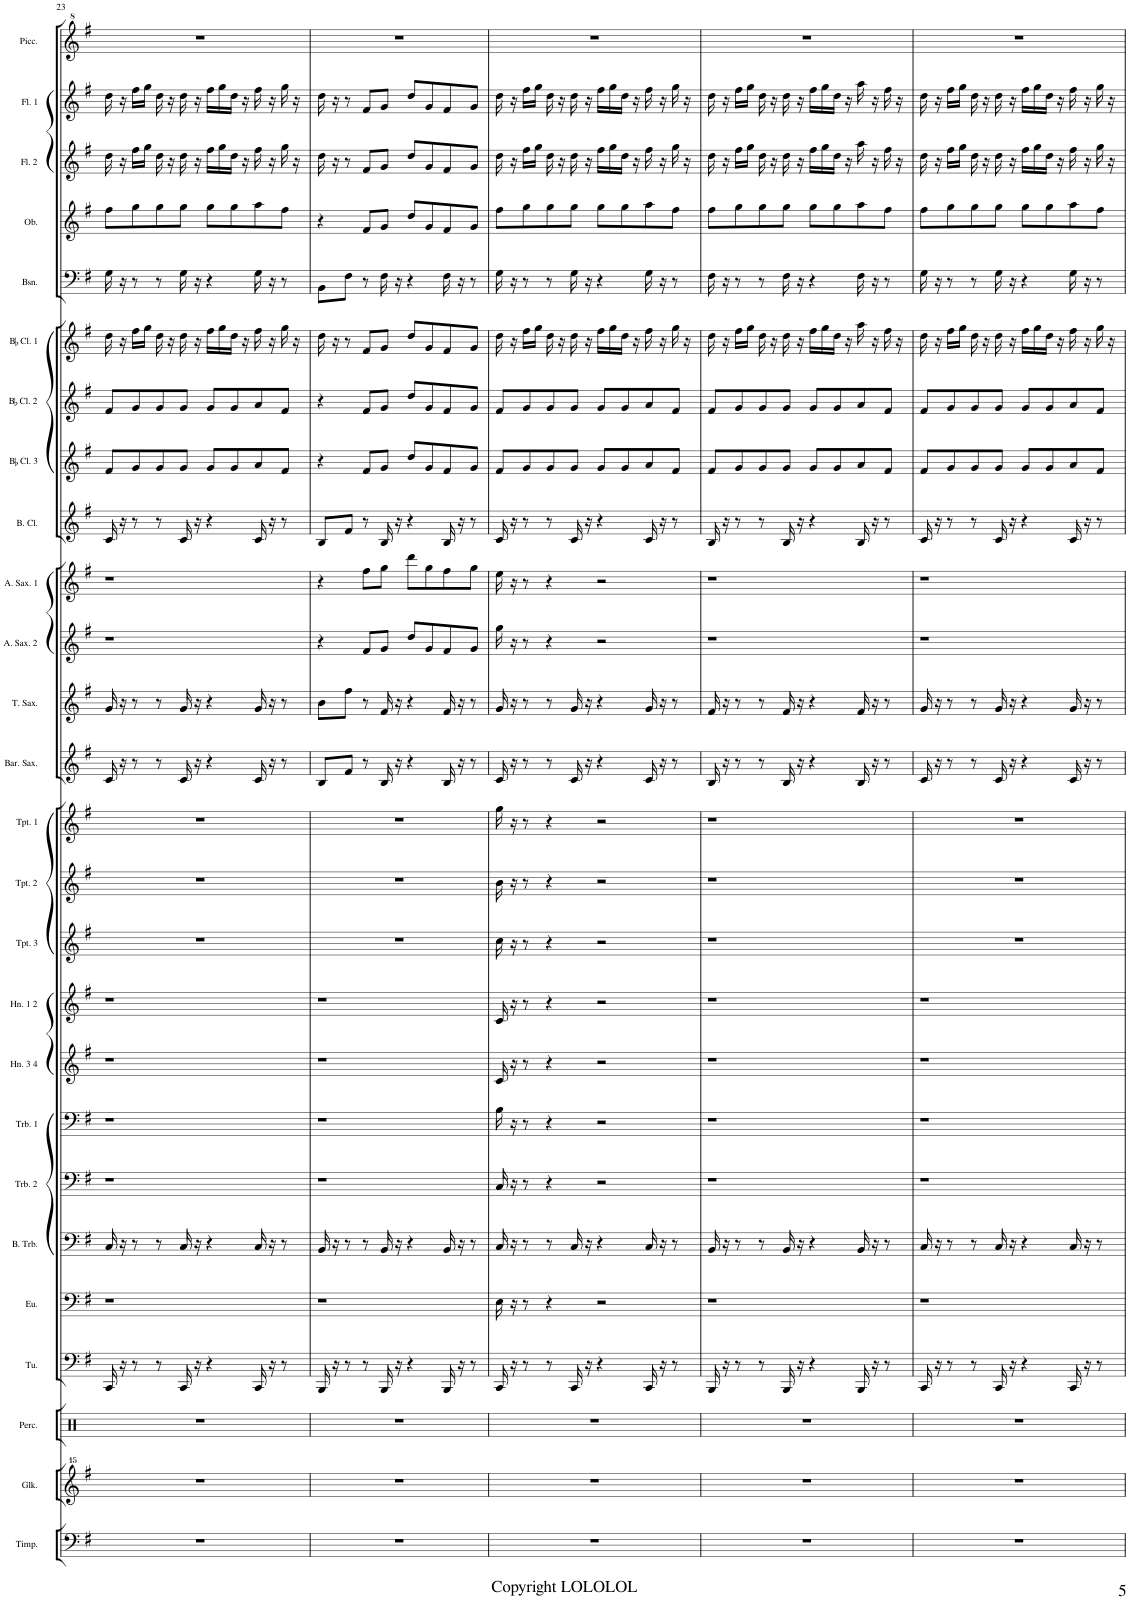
**kern	**kern	**kern	**kern	**kern	**kern	**kern	**kern	**kern	**kern	**kern	**kern	**kern	**kern	**kern	**kern	**kern	**kern	**kern	**kern	**kern	**kern	**kern	**kern	**kern	**kern
*part26	*part25	*part24	*part23	*part22	*part21	*part20	*part19	*part18	*part17	*part16	*part15	*part14	*part13	*part12	*part11	*part10	*part9	*part8	*part7	*part6	*part5	*part4	*part3	*part2	*part1
*staff26	*staff25	*staff24	*staff23	*staff22	*staff21	*staff20	*staff19	*staff18	*staff17	*staff16	*staff15	*staff14	*staff13	*staff12	*staff11	*staff10	*staff9	*staff8	*staff7	*staff6	*staff5	*staff4	*staff3	*staff2	*staff1
*I"Timpani	*I"Glockenspiel	*I"Percussion	*I"Tuba	*I"Euphonium	*I"Bass Trombone	*I"Trombone 2	*I"Trombone 1	*I"Horn 3 4	*I"Horn 1 2	*I"BaccidentalFlat Trumpet 3	*I"BaccidentalFlat Trumpet 2	*I"BaccidentalFlat Trumpet 1	*I"Baritone Saxophone	*I"Tenor Saxophone	*I"Alto Saxophone 2	*I"Alto Saxophone 1	*I"Bass Clarinet	*I"BaccidentalFlat Clarinet 3	*I"BaccidentalFlat Clarinet 2	*I"BaccidentalFlat Clarinet 1	*I"Bassoon	*I"Oboe	*I"Flute 2	*I"Flute 1	*I"Piccolo
*I'Timp.	*I'Glk.	*I'Perc.	*I'Tu.	*I'Eu.	*I'B. Trb.	*I'Trb. 2	*I'Trb. 1	*I'Hn. 3 4	*I'Hn. 1 2	*I'Tpt. 3	*I'Tpt. 2	*I'Tpt. 1	*I'Bar. Sax.	*I'T. Sax.	*I'A. Sax. 2	*I'A. Sax. 1	*I'B. Cl.	*I'BaccidentalFlat Cl. 3	*I'BaccidentalFlat Cl. 2	*I'BaccidentalFlat Cl. 1	*I'Bsn.	*I'Ob.	*I'Fl. 2	*I'Fl. 1	*I'Picc.
!!LO:PB:g=z
*clefF4	*clefG^^2	*clefX	*clefF4	*clefF4	*clefF4	*clefF4	*clefF4	*clefG2	*clefG2	*clefG2	*clefG2	*clefG2	*clefG2	*clefG2	*clefG2	*clefG2	*clefG2	*clefG2	*clefG2	*clefG2	*clefF4	*clefG2	*clefG2	*clefG2	*clefG^2
*	*	*	*	*	*	*	*	*ITrd4c7	*ITrd4c7	*ITrd1c2	*ITrd1c2	*ITrd1c2	*ITrd12c21	*ITrd8c14	*ITrd5c9	*ITrd5c9	*ITrd8c14	*ITrd1c2	*ITrd1c2	*ITrd1c2	*	*	*	*	*ITrd-7c-12
*k[f#]	*k[f#]	*k[f#]	*k[f#]	*k[f#]	*k[f#]	*k[f#]	*k[f#]	*k[f#]	*k[f#]	*k[f#]	*k[f#]	*k[f#]	*k[f#]	*k[f#]	*k[f#]	*k[f#]	*k[f#]	*k[f#]	*k[f#]	*k[f#]	*k[f#]	*k[f#]	*k[f#]	*k[f#]	*k[f#]
*M4/4	*M4/4	*M4/4	*M4/4	*M4/4	*M4/4	*M4/4	*M4/4	*M4/4	*M4/4	*M4/4	*M4/4	*M4/4	*M4/4	*M4/4	*M4/4	*M4/4	*M4/4	*M4/4	*M4/4	*M4/4	*M4/4	*M4/4	*M4/4	*M4/4	*M4/4
=23	=23	=23	=23	=23	=23	=23	=23	=23	=23	=23	=23	=23	=23	=23	=23	=23	=23	=23	=23	=23	=23	=23	=23	=23	=23
1r	1r	1r	16CC/	1r	16C/	1r	1r	1r	1r	1r	1r	1r	16c/	16g/	1r	1r	16c/	8f#/L	8f#/L	16dd\	16G\	8ff#\L	16dd\	16dd\	1r
.	.	.	16r	.	16r	.	.	.	.	.	.	.	16r	16r	.	.	16r	.	.	16r	16r	.	16r	16r	.
.	.	.	8r	.	8r	.	.	.	.	.	.	.	8r	8r	.	.	8r	8g/	8g/	16ff#\LL	8r	8gg\	16ff#\LL	16ff#\LL	.
.	.	.	.	.	.	.	.	.	.	.	.	.	.	.	.	.	.	.	.	16gg\JJ	.	.	16gg\JJ	16gg\JJ	.
.	.	.	8r	.	8r	.	.	.	.	.	.	.	8r	8r	.	.	8r	8g/	8g/	16dd\	8r	8gg\	16dd\	16dd\	.
.	.	.	.	.	.	.	.	.	.	.	.	.	.	.	.	.	.	.	.	16r	.	.	16r	16r	.
.	.	.	16CC/	.	16C/	.	.	.	.	.	.	.	16c/	16g/	.	.	16c/	8g/J	8g/J	16dd\	16G\	8gg\J	16dd\	16dd\	.
.	.	.	16r	.	16r	.	.	.	.	.	.	.	16r	16r	.	.	16r	.	.	16r	16r	.	16r	16r	.
.	.	.	4r	.	4r	.	.	.	.	.	.	.	4r	4r	.	.	4r	8g/L	8g/L	16ff#\LL	4r	8gg\L	16ff#\LL	16ff#\LL	.
.	.	.	.	.	.	.	.	.	.	.	.	.	.	.	.	.	.	.	.	16gg\	.	.	16gg\	16gg\	.
.	.	.	.	.	.	.	.	.	.	.	.	.	.	.	.	.	.	8g/	8g/	16dd\JJ	.	8gg\	16dd\JJ	16dd\JJ	.
.	.	.	.	.	.	.	.	.	.	.	.	.	.	.	.	.	.	.	.	16r	.	.	16r	16r	.
.	.	.	16CC/	.	16C/	.	.	.	.	.	.	.	16c/	16g/	.	.	16c/	8a/	8a/	16ff#\	16G\	8aa\	16ff#\	16ff#\	.
.	.	.	16r	.	16r	.	.	.	.	.	.	.	16r	16r	.	.	16r	.	.	16r	16r	.	16r	16r	.
.	.	.	8r	.	8r	.	.	.	.	.	.	.	8r	8r	.	.	8r	8f#/J	8f#/J	16gg\	8r	8ff#\J	16gg\	16gg\	.
.	.	.	.	.	.	.	.	.	.	.	.	.	.	.	.	.	.	.	.	16r	.	.	16r	16r	.
=24	=24	=24	=24	=24	=24	=24	=24	=24	=24	=24	=24	=24	=24	=24	=24	=24	=24	=24	=24	=24	=24	=24	=24	=24	=24
1r	1r	1r	16BBB/	1r	16BB/	1r	1r	1r	1r	1r	1r	1r	8B/L	8b\L	4r	4r	8B/L	4r	4r	16dd\	8BB\L	4r	16dd\	16dd\	1r
.	.	.	16r	.	16r	.	.	.	.	.	.	.	.	.	.	.	.	.	.	16r	.	.	16r	16r	.
.	.	.	8r	.	8r	.	.	.	.	.	.	.	8f#/J	8ff#\J	.	.	8f#/J	.	.	8r	8F#\J	.	8r	8r	.
.	.	.	8r	.	8r	.	.	.	.	.	.	.	8r	8r	8f#/L	8ff#\L	8r	8f#/L	8f#/L	8f#/L	8r	8f#/L	8f#/L	8f#/L	.
.	.	.	16BBB/	.	16BB/	.	.	.	.	.	.	.	16B/	16f#/	8g/J	8gg\J	16B/	8g/J	8g/J	8g/J	16F#\	8g/J	8g/J	8g/J	.
.	.	.	16r	.	16r	.	.	.	.	.	.	.	16r	16r	.	.	16r	.	.	.	16r	.	.	.	.
.	.	.	4r	.	4r	.	.	.	.	.	.	.	4r	4r	8dd/L	8ddd\L	4r	8dd/L	8dd/L	8dd/L	4r	8dd/L	8dd/L	8dd/L	.
.	.	.	.	.	.	.	.	.	.	.	.	.	.	.	8g/	8gg\	.	8g/	8g/	8g/	.	8g/	8g/	8g/	.
.	.	.	16BBB/	.	16BB/	.	.	.	.	.	.	.	16B/	16f#/	8f#/	8ff#\	16B/	8f#/	8f#/	8f#/	16F#\	8f#/	8f#/	8f#/	.
.	.	.	16r	.	16r	.	.	.	.	.	.	.	16r	16r	.	.	16r	.	.	.	16r	.	.	.	.
.	.	.	8r	.	8r	.	.	.	.	.	.	.	8r	8r	8g/J	8gg\J	8r	8g/J	8g/J	8g/J	8r	8g/J	8g/J	8g/J	.
=25	=25	=25	=25	=25	=25	=25	=25	=25	=25	=25	=25	=25	=25	=25	=25	=25	=25	=25	=25	=25	=25	=25	=25	=25	=25
1r	1r	1r	16CC/	16E\	16C/	16C/	16B\	16c/	16c/	16cc\	16b\	16gg\	16c/	16g/	16gg\	16ee\	16c/	8f#/L	8f#/L	16dd\	16G\	8ff#\L	16dd\	16dd\	1r
.	.	.	16r	16r	16r	16r	16r	16r	16r	16r	16r	16r	16r	16r	16r	16r	16r	.	.	16r	16r	.	16r	16r	.
.	.	.	8r	8r	8r	8r	8r	8r	8r	8r	8r	8r	8r	8r	8r	8r	8r	8g/	8g/	16ff#\LL	8r	8gg\	16ff#\LL	16ff#\LL	.
.	.	.	.	.	.	.	.	.	.	.	.	.	.	.	.	.	.	.	.	16gg\JJ	.	.	16gg\JJ	16gg\JJ	.
.	.	.	8r	4r	8r	4r	4r	4r	4r	4r	4r	4r	8r	8r	4r	4r	8r	8g/	8g/	16dd\	8r	8gg\	16dd\	16dd\	.
.	.	.	.	.	.	.	.	.	.	.	.	.	.	.	.	.	.	.	.	16r	.	.	16r	16r	.
.	.	.	16CC/	.	16C/	.	.	.	.	.	.	.	16c/	16g/	.	.	16c/	8g/J	8g/J	16dd\	16G\	8gg\J	16dd\	16dd\	.
.	.	.	16r	.	16r	.	.	.	.	.	.	.	16r	16r	.	.	16r	.	.	16r	16r	.	16r	16r	.
.	.	.	4r	2r	4r	2r	2r	2r	2r	2r	2r	2r	4r	4r	2r	2r	4r	8g/L	8g/L	16ff#\LL	4r	8gg\L	16ff#\LL	16ff#\LL	.
.	.	.	.	.	.	.	.	.	.	.	.	.	.	.	.	.	.	.	.	16gg\	.	.	16gg\	16gg\	.
.	.	.	.	.	.	.	.	.	.	.	.	.	.	.	.	.	.	8g/	8g/	16dd\JJ	.	8gg\	16dd\JJ	16dd\JJ	.
.	.	.	.	.	.	.	.	.	.	.	.	.	.	.	.	.	.	.	.	16r	.	.	16r	16r	.
.	.	.	16CC/	.	16C/	.	.	.	.	.	.	.	16c/	16g/	.	.	16c/	8a/	8a/	16ff#\	16G\	8aa\	16ff#\	16ff#\	.
.	.	.	16r	.	16r	.	.	.	.	.	.	.	16r	16r	.	.	16r	.	.	16r	16r	.	16r	16r	.
.	.	.	8r	.	8r	.	.	.	.	.	.	.	8r	8r	.	.	8r	8f#/J	8f#/J	16gg\	8r	8ff#\J	16gg\	16gg\	.
.	.	.	.	.	.	.	.	.	.	.	.	.	.	.	.	.	.	.	.	16r	.	.	16r	16r	.
=26	=26	=26	=26	=26	=26	=26	=26	=26	=26	=26	=26	=26	=26	=26	=26	=26	=26	=26	=26	=26	=26	=26	=26	=26	=26
1r	1r	1r	16BBB/	1r	16BB/	1r	1r	1r	1r	1r	1r	1r	16B/	16f#/	1r	1r	16B/	8f#/L	8f#/L	16dd\	16F#\	8ff#\L	16dd\	16dd\	1r
.	.	.	16r	.	16r	.	.	.	.	.	.	.	16r	16r	.	.	16r	.	.	16r	16r	.	16r	16r	.
.	.	.	8r	.	8r	.	.	.	.	.	.	.	8r	8r	.	.	8r	8g/	8g/	16ff#\LL	8r	8gg\	16ff#\LL	16ff#\LL	.
.	.	.	.	.	.	.	.	.	.	.	.	.	.	.	.	.	.	.	.	16gg\JJ	.	.	16gg\JJ	16gg\JJ	.
.	.	.	8r	.	8r	.	.	.	.	.	.	.	8r	8r	.	.	8r	8g/	8g/	16dd\	8r	8gg\	16dd\	16dd\	.
.	.	.	.	.	.	.	.	.	.	.	.	.	.	.	.	.	.	.	.	16r	.	.	16r	16r	.
.	.	.	16BBB/	.	16BB/	.	.	.	.	.	.	.	16B/	16f#/	.	.	16B/	8g/J	8g/J	16dd\	16F#\	8gg\J	16dd\	16dd\	.
.	.	.	16r	.	16r	.	.	.	.	.	.	.	16r	16r	.	.	16r	.	.	16r	16r	.	16r	16r	.
.	.	.	4r	.	4r	.	.	.	.	.	.	.	4r	4r	.	.	4r	8g/L	8g/L	16ff#\LL	4r	8gg\L	16ff#\LL	16ff#\LL	.
.	.	.	.	.	.	.	.	.	.	.	.	.	.	.	.	.	.	.	.	16gg\	.	.	16gg\	16gg\	.
.	.	.	.	.	.	.	.	.	.	.	.	.	.	.	.	.	.	8g/	8g/	16dd\JJ	.	8gg\	16dd\JJ	16dd\JJ	.
.	.	.	.	.	.	.	.	.	.	.	.	.	.	.	.	.	.	.	.	16r	.	.	16r	16r	.
.	.	.	16BBB/	.	16BB/	.	.	.	.	.	.	.	16B/	16f#/	.	.	16B/	8a/	8a/	16aa\	16F#\	8aa\	16aa\	16aa\	.
.	.	.	16r	.	16r	.	.	.	.	.	.	.	16r	16r	.	.	16r	.	.	16r	16r	.	16r	16r	.
.	.	.	8r	.	8r	.	.	.	.	.	.	.	8r	8r	.	.	8r	8f#/J	8f#/J	16ff#\	8r	8ff#\J	16ff#\	16ff#\	.
.	.	.	.	.	.	.	.	.	.	.	.	.	.	.	.	.	.	.	.	16r	.	.	16r	16r	.
=27	=27	=27	=27	=27	=27	=27	=27	=27	=27	=27	=27	=27	=27	=27	=27	=27	=27	=27	=27	=27	=27	=27	=27	=27	=27
1r	1r	1r	16CC/	1r	16C/	1r	1r	1r	1r	1r	1r	1r	16c/	16g/	1r	1r	16c/	8f#/L	8f#/L	16dd\	16G\	8ff#\L	16dd\	16dd\	1r
.	.	.	16r	.	16r	.	.	.	.	.	.	.	16r	16r	.	.	16r	.	.	16r	16r	.	16r	16r	.
.	.	.	8r	.	8r	.	.	.	.	.	.	.	8r	8r	.	.	8r	8g/	8g/	16ff#\LL	8r	8gg\	16ff#\LL	16ff#\LL	.
.	.	.	.	.	.	.	.	.	.	.	.	.	.	.	.	.	.	.	.	16gg\JJ	.	.	16gg\JJ	16gg\JJ	.
.	.	.	8r	.	8r	.	.	.	.	.	.	.	8r	8r	.	.	8r	8g/	8g/	16dd\	8r	8gg\	16dd\	16dd\	.
.	.	.	.	.	.	.	.	.	.	.	.	.	.	.	.	.	.	.	.	16r	.	.	16r	16r	.
.	.	.	16CC/	.	16C/	.	.	.	.	.	.	.	16c/	16g/	.	.	16c/	8g/J	8g/J	16dd\	16G\	8gg\J	16dd\	16dd\	.
.	.	.	16r	.	16r	.	.	.	.	.	.	.	16r	16r	.	.	16r	.	.	16r	16r	.	16r	16r	.
.	.	.	4r	.	4r	.	.	.	.	.	.	.	4r	4r	.	.	4r	8g/L	8g/L	16ff#\LL	4r	8gg\L	16ff#\LL	16ff#\LL	.
.	.	.	.	.	.	.	.	.	.	.	.	.	.	.	.	.	.	.	.	16gg\	.	.	16gg\	16gg\	.
.	.	.	.	.	.	.	.	.	.	.	.	.	.	.	.	.	.	8g/	8g/	16dd\JJ	.	8gg\	16dd\JJ	16dd\JJ	.
.	.	.	.	.	.	.	.	.	.	.	.	.	.	.	.	.	.	.	.	16r	.	.	16r	16r	.
.	.	.	16CC/	.	16C/	.	.	.	.	.	.	.	16c/	16g/	.	.	16c/	8a/	8a/	16ff#\	16G\	8aa\	16ff#\	16ff#\	.
.	.	.	16r	.	16r	.	.	.	.	.	.	.	16r	16r	.	.	16r	.	.	16r	16r	.	16r	16r	.
.	.	.	8r	.	8r	.	.	.	.	.	.	.	8r	8r	.	.	8r	8f#/J	8f#/J	16gg\	8r	8ff#\J	16gg\	16gg\	.
.	.	.	.	.	.	.	.	.	.	.	.	.	.	.	.	.	.	.	.	16r	.	.	16r	16r	.
=	=	=	=	=	=	=	=	=	=	=	=	=	=	=	=	=	=	=	=	=	=	=	=	=	=
*-	*-	*-	*-	*-	*-	*-	*-	*-	*-	*-	*-	*-	*-	*-	*-	*-	*-	*-	*-	*-	*-	*-	*-	*-	*-
